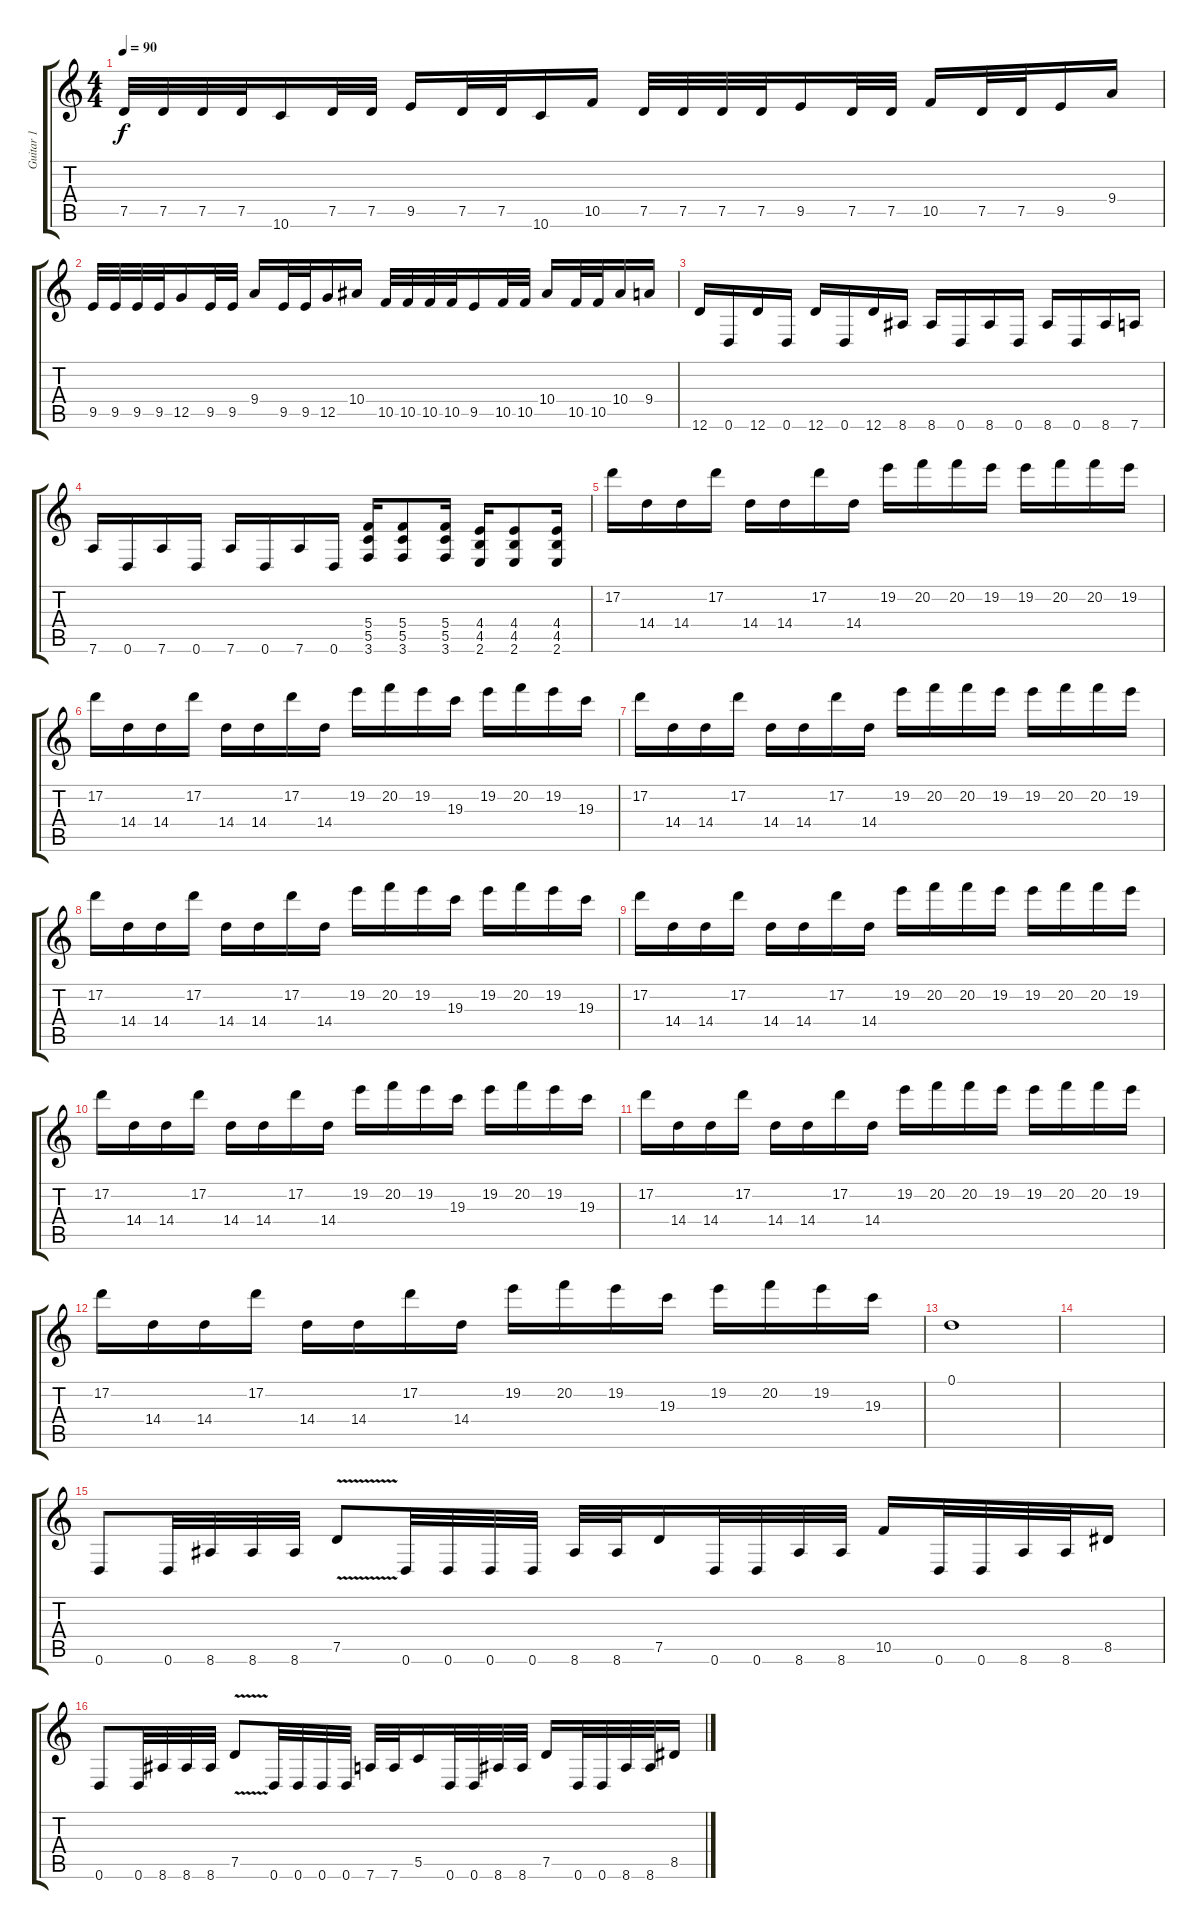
\track ("Guitar 1" "Guitar 1") {instrument distortionguitar}
\staff {score tabs}
\tuning (D4 A3 F3 C3 G2 D2) {hide}
\ts (4 4)
\tempo 90
\clef g2
\ks c
7.5.32{dy f} 7.5.32 7.5.32 7.5.32 10.6.16 7.5.32 7.5.32 9.5.16 7.5.32 7.5.32 10.6.16 10.5.16 7.5.32 7.5.32 7.5.32 7.5.32 9.5.16 7.5.32 7.5.32 10.5.16 7.5.32 7.5.32 9.5.16 9.4.16 |
9.5.32 9.5.32 9.5.32 9.5.32 12.5.16 9.5.32 9.5.32 9.4.16 9.5.32 9.5.32 12.5.16 10.4.16 10.5.32 10.5.32 10.5.32 10.5.32 9.5.16 10.5.32 10.5.32 10.4.16 10.5.32 10.5.32 10.4.16 9.4.16 |
12.6.16 0.6.16 12.6.16 0.6.16 12.6.16 0.6.16 12.6.16 8.6.16 8.6.16 0.6.16 8.6.16 0.6.16 8.6.16 0.6.16 8.6.16 7.6.16 |
7.6.16 0.6.16 7.6.16 0.6.16 7.6.16 0.6.16 7.6.16 0.6.16 (5.4 5.5 3.6).16 (5.4 5.5 3.6).8 (5.4 5.5 3.6).16 (4.4 4.5 2.6).16 (4.4 4.5 2.6).8 (4.4 4.5 2.6).16 |
17.2.16 14.4.16 14.4.16 17.2.16 14.4.16 14.4.16 17.2.16 14.4.16 19.2.16 20.2.16 20.2.16 19.2.16 19.2.16 20.2.16 20.2.16 19.2.16 |
17.2.16 14.4.16 14.4.16 17.2.16 14.4.16 14.4.16 17.2.16 14.4.16 19.2.16 20.2.16 19.2.16 19.3.16 19.2.16 20.2.16 19.2.16 19.3.16 |
17.2.16 14.4.16 14.4.16 17.2.16 14.4.16 14.4.16 17.2.16 14.4.16 19.2.16 20.2.16 20.2.16 19.2.16 19.2.16 20.2.16 20.2.16 19.2.16 |
17.2.16 14.4.16 14.4.16 17.2.16 14.4.16 14.4.16 17.2.16 14.4.16 19.2.16 20.2.16 19.2.16 19.3.16 19.2.16 20.2.16 19.2.16 19.3.16 |
17.2.16 14.4.16 14.4.16 17.2.16 14.4.16 14.4.16 17.2.16 14.4.16 19.2.16 20.2.16 20.2.16 19.2.16 19.2.16 20.2.16 20.2.16 19.2.16 |
17.2.16 14.4.16 14.4.16 17.2.16 14.4.16 14.4.16 17.2.16 14.4.16 19.2.16 20.2.16 19.2.16 19.3.16 19.2.16 20.2.16 19.2.16 19.3.16 |
17.2.16 14.4.16 14.4.16 17.2.16 14.4.16 14.4.16 17.2.16 14.4.16 19.2.16 20.2.16 20.2.16 19.2.16 19.2.16 20.2.16 20.2.16 19.2.16 |
17.2.16 14.4.16 14.4.16 17.2.16 14.4.16 14.4.16 17.2.16 14.4.16 19.2.16 20.2.16 19.2.16 19.3.16 19.2.16 20.2.16 19.2.16 19.3.16 |
0.1.1 |
|
0.6.8 0.6.32 8.6.32 8.6.32 8.6.32 7.5{v}.8 0.6.32 0.6.32 0.6.32 0.6.32 8.6.32 8.6.32 7.5.16 0.6.32 0.6.32 8.6.32 8.6.32 10.5.16 0.6.32 0.6.32 8.6.32 8.6.32 8.5.16 |
0.6.8 0.6.32 8.6.32 8.6.32 8.6.32 7.5{v}.8 0.6.32 0.6.32 0.6.32 0.6.32 7.6.32 7.6.32 5.5.16 0.6.32 0.6.32 8.6.32 8.6.32 7.5.16 0.6.32 0.6.32 8.6.32 8.6.32 8.5.16
